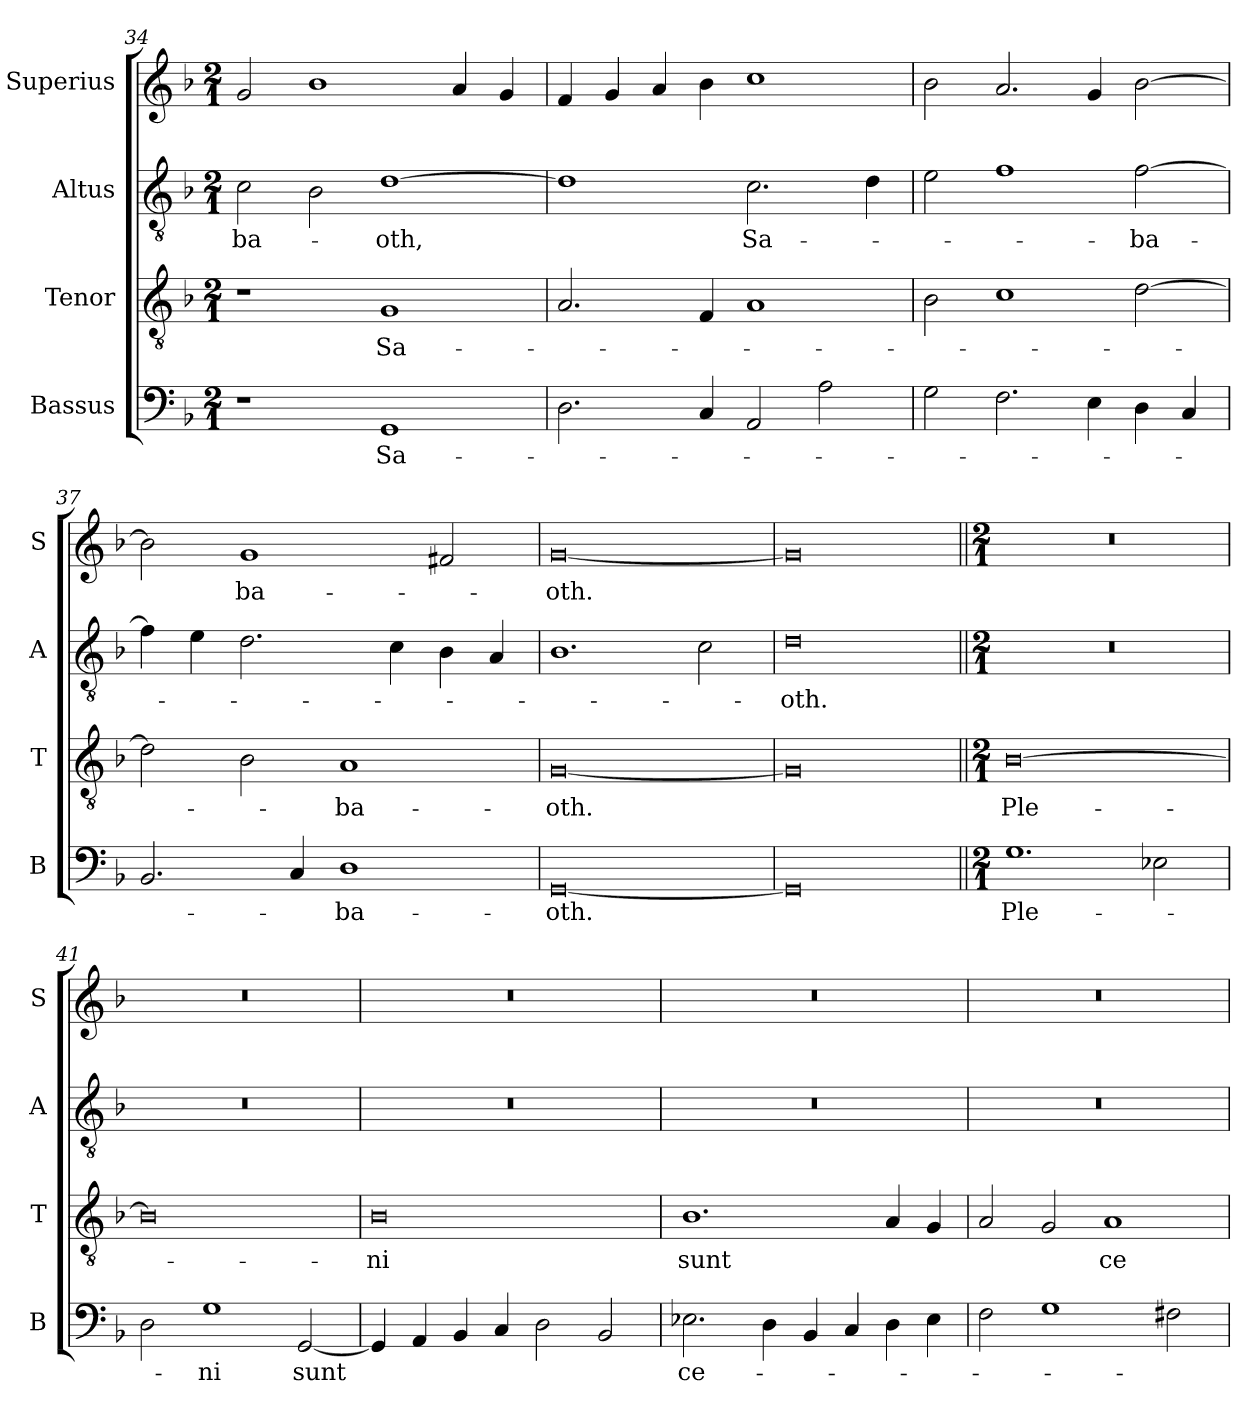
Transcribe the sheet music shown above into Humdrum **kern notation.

**kern	**text	**kern	**text	**kern	**text	**kern	**text
*part4	*part4	*part3	*part3	*part2	*part2	*part1	*part1
*staff4	*staff4	*staff3	*staff3	*staff2	*staff2	*staff1	*staff1
*I"Bassus	*	*I"Tenor	*	*I"Altus	*	*I"Superius	*
*I'B	*	*I'T	*	*I'A	*	*I'S	*
*clefF4	*	*clefGv2	*	*clefGv2	*	*clefG2	*
*k[b-]	*	*k[b-]	*	*k[b-]	*	*k[b-]	*
*M2/1	*	*M2/1	*	*M2/1	*	*M2/1	*
=34	=34	=34	=34	=34	=34	=34	=34
!	!	!	!	!	!LO:LY:i	!	!
1r	.	1r	.	2c	-ba-	2g	.
.	.	.	.	2B-	.	1b-	.
!	!	!	!	!	!LO:LY:i	!	!
1GG	Sa-	1G	Sa-	[1d	-oth,	.	.
.	.	.	.	.	.	4a	.
.	.	.	.	.	.	4g	.
=35	=35	=35	=35	=35	=35	=35	=35
2.D	.	2.A	.	1d]	.	4f	.
.	.	.	.	.	.	4g	.
.	.	.	.	.	.	4a	.
4C	.	4F	.	.	.	4b-	.
2AA	.	1A	.	2.c	Sa-	1cc	.
2A	.	.	.	.	.	.	.
.	.	.	.	4d	.	.	.
=36	=36	=36	=36	=36	=36	=36	=36
2G	.	2B-	.	2e	.	2b-	.
2.F	.	1c	.	1f	.	2.a	.
4E	.	.	.	.	.	4g	.
4D	.	[2d	.	[2f	-ba-	[2b-	.
4C	.	.	.	.	.	.	.
=37	=37	=37	=37	=37	=37	=37	=37
2.BB-	.	2d]	.	4f]	.	2b-]	.
.	.	.	.	4e	.	.	.
.	.	2B-	.	2.d	.	1g	-ba-
4C	.	.	.	.	.	.	.
1D	-ba-	1A	-ba-	.	.	.	.
.	.	.	.	4c	.	.	.
.	.	.	.	4B-	.	2f#X	.
.	.	.	.	4A	.	.	.
=38	=38	=38	=38	=38	=38	=38	=38
[0GG	-oth.	[0G	-oth.	1.B-	.	[0g	-oth.
.	.	.	.	2c	.	.	.
=39	=39	=39	=39	=39	=39	=39	=39
0GG]	.	0G]	.	0d	-oth.	0g]	.
=40||	=40||	=40||	=40||	=40||	=40||	=40||	=40||
*M2/1	*	*M2/1	*	*M2/1	*	*M2/1	*
1.G	Ple-	[0B-	Ple-	0r	.	0r	.
2E-X	.	.	.	.	.	.	.
=41	=41	=41	=41	=41	=41	=41	=41
2D	.	0B-]	.	0r	.	0r	.
1G	-ni	.	.	.	.	.	.
[2GG	sunt	.	.	.	.	.	.
=42	=42	=42	=42	=42	=42	=42	=42
4GG]	.	0B-	-ni	0r	.	0r	.
4AA	.	.	.	.	.	.	.
4BB-	.	.	.	.	.	.	.
4C	.	.	.	.	.	.	.
2D	.	.	.	.	.	.	.
2BB-	.	.	.	.	.	.	.
=43	=43	=43	=43	=43	=43	=43	=43
2.E-X	ce-	1.B-	sunt	0r	.	0r	.
4D	.	.	.	.	.	.	.
4BB-	.	.	.	.	.	.	.
4C	.	.	.	.	.	.	.
4D	.	4A	.	.	.	.	.
4E-i	.	4G	.	.	.	.	.
=44	=44	=44	=44	=44	=44	=44	=44
2F	.	2A	.	0r	.	0r	.
1G	.	2G	.	.	.	.	.
.	.	1A	ce-	.	.	.	.
2F#X	.	.	.	.	.	.	.
=	=	=	=	=	=	=	=
*-	*-	*-	*-	*-	*-	*-	*-
